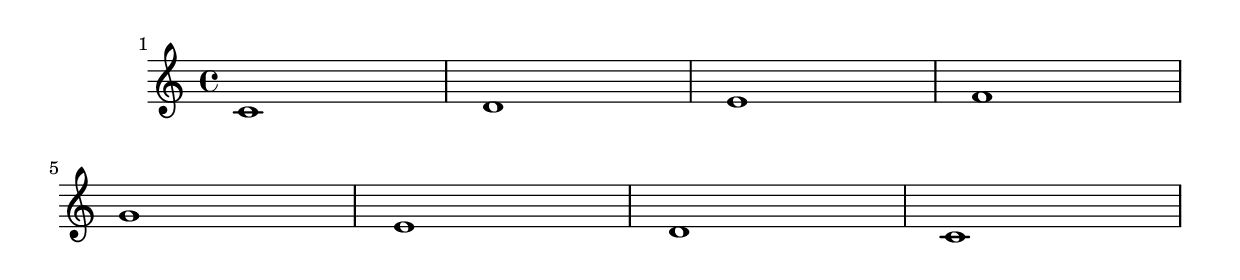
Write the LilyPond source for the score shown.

%% Do not edit this file; it is auto-generated from input/new
%% This file is in the public domain.
%% Note: this file works from version 2.12.1
\version "2.13.1"

\header {
%% Translation of GIT committish: 70f455b078620f842672c64c66d87a08158a24ac
  texidoces = "

De forma predeterminada se suprime el número del primer compás de
una partitura si es menor o igual a `1'.  Al establecer el valor
de @code{barNumberVisibility} a @code{all-bar-numbers-visible}, se
puede imprimir cualquier número de compás para el primer compás y
todos los siguientes.  Observe que, para que esto funcione, se
debe insertar una líinea divisoria vacía antes de la primera nota.

"

  doctitlees = "Imprimir el número de compás en el primer compás"


%% Translation of GIT committish: 13ac9d1dfbcc297166948ee396e9ade078d2446e
  texidocde = "
Standardmäßig wird die erste Taktzahl einer Paritur nicht gesetzt,
wenn sie weniger oder gleich '1' ist.  Indem man @code{barNumberVisibility}
auf @code{all-bar-numbers-visible} setzt, kann eine beliebige
Taktzahl für den ersten und die folgenden Takte gesetzt werden.
Eine leere Taktlinie muss jedoch vor der ersten Note eingefügt
werden, damit das funktioniert.

"
  doctitlede = "Setzen der Taktnummer für den ersten Takt"

  lsrtags = "rhythms"

  texidoc = "
By default, the first bar number in a score is suppressed if it is
less than or equal to `1'.  By setting @code{barNumberVisibility}
to @code{all-bar-numbers-visible}, any bar number can be printed
for the first measure and all subsequent measures.  Note that an
empty bar line must be inserted before the first note for this to
work.

"
  doctitle = "Printing the bar number for the first measure"
} % begin verbatim


\relative c' {
  \set Score.barNumberVisibility = #all-bar-numbers-visible
  \bar ""
  c1 d e f \break
  g1 e d c
}
